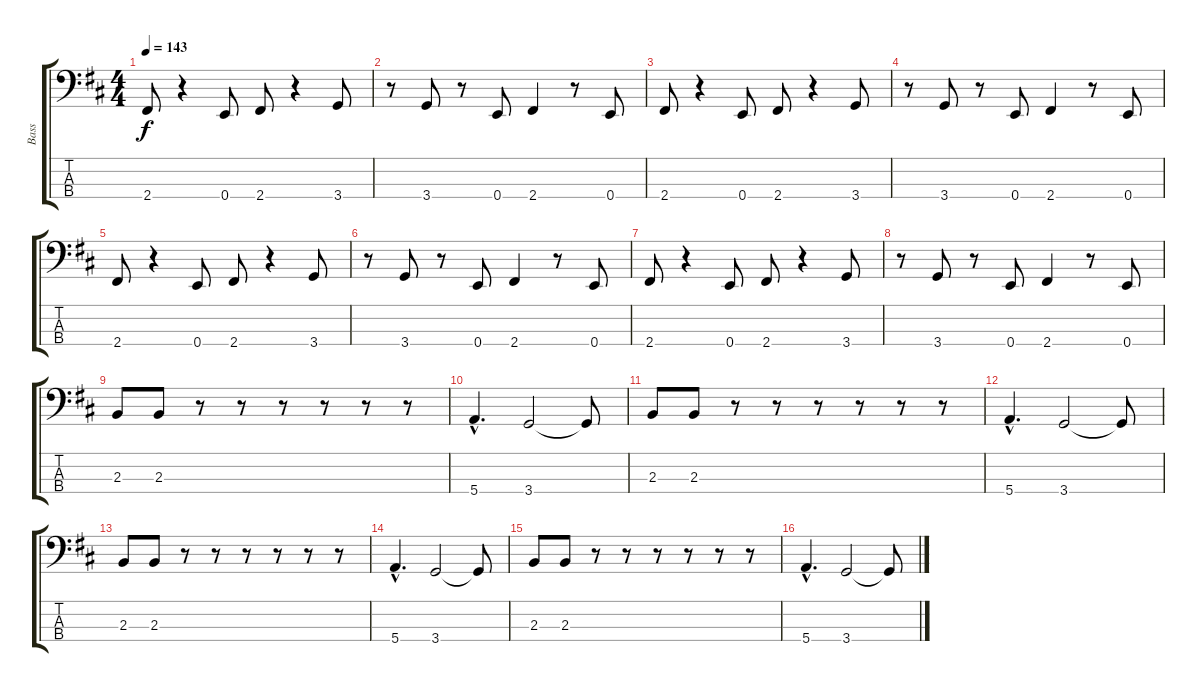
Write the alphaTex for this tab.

\track ("Bass" "Bass") {instrument acousticguitarnylon}
\staff {score tabs}
\tuning (G2 D2 A1 E1) {hide}
\ts (4 4)
\tempo 143
\clef f4
\ks bminor
2.4.8{dy f} r.4 0.4.8 2.4.8 r.4 3.4.8 |
r.8 3.4.8 r.8 0.4.8 2.4.4 r.8 0.4.8 |
2.4.8 r.4 0.4.8 2.4.8 r.4 3.4.8 |
r.8 3.4.8 r.8 0.4.8 2.4.4 r.8 0.4.8 |
2.4.8 r.4 0.4.8 2.4.8 r.4 3.4.8 |
r.8 3.4.8 r.8 0.4.8 2.4.4 r.8 0.4.8 |
2.4.8 r.4 0.4.8 2.4.8 r.4 3.4.8 |
r.8 3.4.8 r.8 0.4.8 2.4.4 r.8 0.4.8 |
2.3.8 2.3.8 r.8 r.8 r.8 r.8 r.8 r.8 |
5.4{hac}.4{d} 3.4.2 3.4{t}.8 |
2.3.8 2.3.8 r.8 r.8 r.8 r.8 r.8 r.8 |
5.4{hac}.4{d} 3.4.2 3.4{t}.8 |
2.3.8 2.3.8 r.8 r.8 r.8 r.8 r.8 r.8 |
5.4{hac}.4{d} 3.4.2 3.4{t}.8 |
2.3.8 2.3.8 r.8 r.8 r.8 r.8 r.8 r.8 |
5.4{hac}.4{d} 3.4.2 3.4{t}.8
